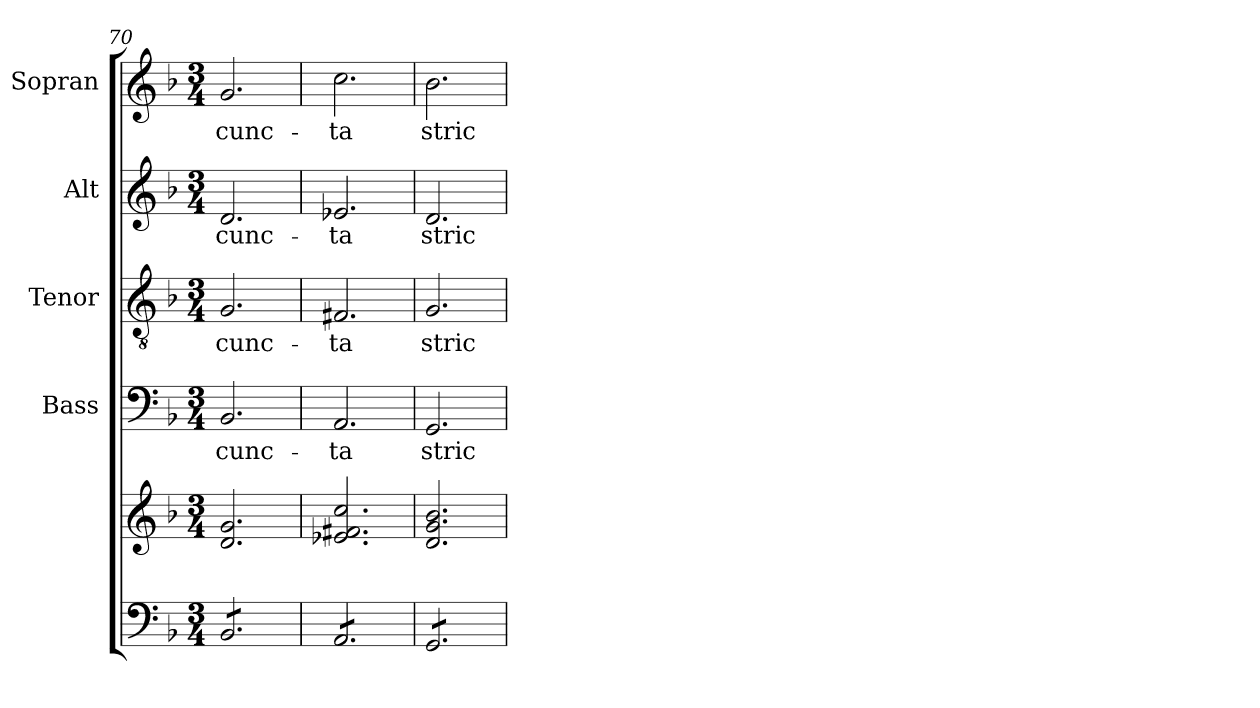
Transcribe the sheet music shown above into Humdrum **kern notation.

**kern	**kern	**kern	**text	**kern	**text	**kern	**text	**kern	**text
*part5	*part5	*part4	*part4	*part3	*part3	*part2	*part2	*part1	*part1
*staff6	*staff5	*staff4	*staff4	*staff3	*staff3	*staff2	*staff2	*staff1	*staff1
*	*	*I"Bass	*	*I"Tenor	*	*I"Alt	*	*I"Sopran	*
*	*	*I'B.	*	*I'T.	*	*I'A.	*	*I'S.	*
*clefF4	*clefG2	*clefF4	*	*clefGv2	*	*clefG2	*	*clefG2	*
*k[b-]	*k[b-]	*k[b-]	*	*k[b-]	*	*k[b-]	*	*k[b-]	*
*F:	*F:	*F:	*	*F:	*	*F:	*	*F:	*
*M3/4	*M3/4	*M3/4	*	*M3/4	*	*M3/4	*	*M3/4	*
=70	=70	=70	=70	=70	=70	=70	=70	=70	=70
!	!	!	!LO:LY:b	!	!LO:LY:b	!	!LO:LY:b	!	!LO:LY:b
*tremolo	*	*	*	*	*	*	*	*	*
8BB-/L	2.d/ 2.g/	2.BB-/	cunc-	2.G/	cunc-	2.d/	cunc-	2.g/	cunc-
8BB-/	.	.	.	.	.	.	.	.	.
8BB-/	.	.	.	.	.	.	.	.	.
8BB-/	.	.	.	.	.	.	.	.	.
8BB-/	.	.	.	.	.	.	.	.	.
8BB-/J	.	.	.	.	.	.	.	.	.
!!LO:PB:g=z
=71	=71	=71	=71	=71	=71	=71	=71	=71	=71
!	!	!	!LO:LY:b	!	!LO:LY:b	!	!LO:LY:b	!	!LO:LY:b
8AA/L	2.e-X/ 2.f#X/ 2.cc/	2.AA/	-ta	2.F#X/	-ta	2.e-X/	-ta	2.cc\	-ta
8AA/	.	.	.	.	.	.	.	.	.
8AA/	.	.	.	.	.	.	.	.	.
8AA/	.	.	.	.	.	.	.	.	.
8AA/	.	.	.	.	.	.	.	.	.
8AA/J	.	.	.	.	.	.	.	.	.
=72	=72	=72	=72	=72	=72	=72	=72	=72	=72
!	!	!	!LO:LY:b	!	!LO:LY:b	!	!LO:LY:b	!	!LO:LY:b
8GG/L	2.d/ 2.g/ 2.b-/	2.GG/	stric-	2.G/	stric-	2.d/	stric-	2.b-\	stric-
8GG/	.	.	.	.	.	.	.	.	.
8GG/	.	.	.	.	.	.	.	.	.
8GG/	.	.	.	.	.	.	.	.	.
8GG/	.	.	.	.	.	.	.	.	.
8GG/J	.	.	.	.	.	.	.	.	.
*Xtremolo	*	*	*	*	*	*	*	*	*
=	=	=	=	=	=	=	=	=	=
*-	*-	*-	*-	*-	*-	*-	*-	*-	*-
